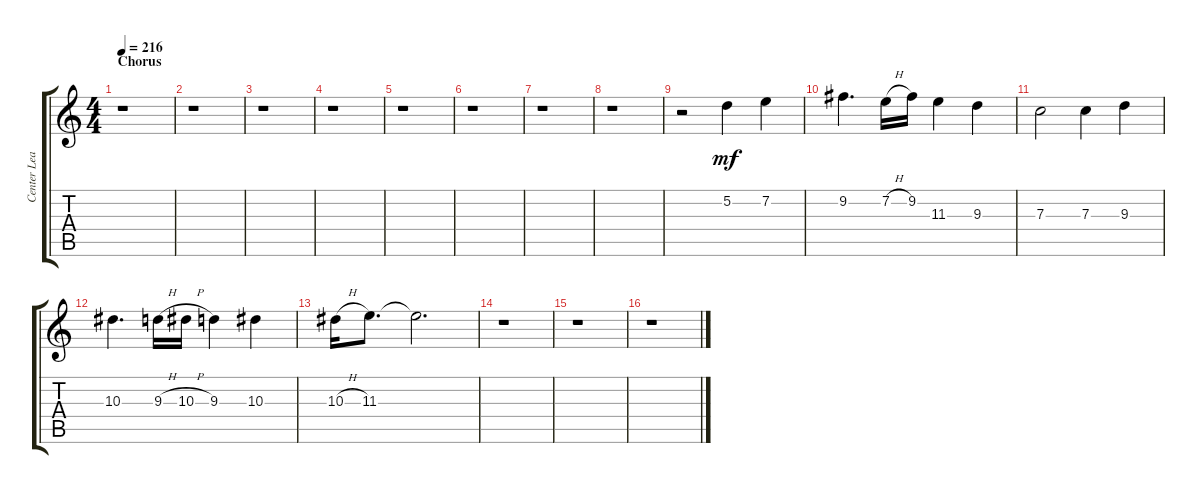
\track ("Center Lead 2" "Center Lea") {instrument overdrivenguitar}
\staff {score tabs}
\tuning (D4 A3 F3 C3 G2 C2) {hide}
\ts (4 4)
\section ("" "Chorus")
\tempo 216
\clef g2
\ks aminor
r.1{dy mf} |
r.1 |
r.1 |
r.1 |
r.1 |
r.1 |
r.1 |
r.1 |
r.2 5.2.4 7.2.4 |
9.2.4{d} 7.2{h}.16 9.2.16 11.3.4 9.3.4 |
7.3.2 7.3.4 9.3.4 |
10.3.4{d} 9.3{h}.16 10.3{h}.16 9.3.4 10.3.4 |
10.3{h}.16 11.3.8{d} 11.3{t}.2{d} |
r.1 |
r.1 |
r.1
